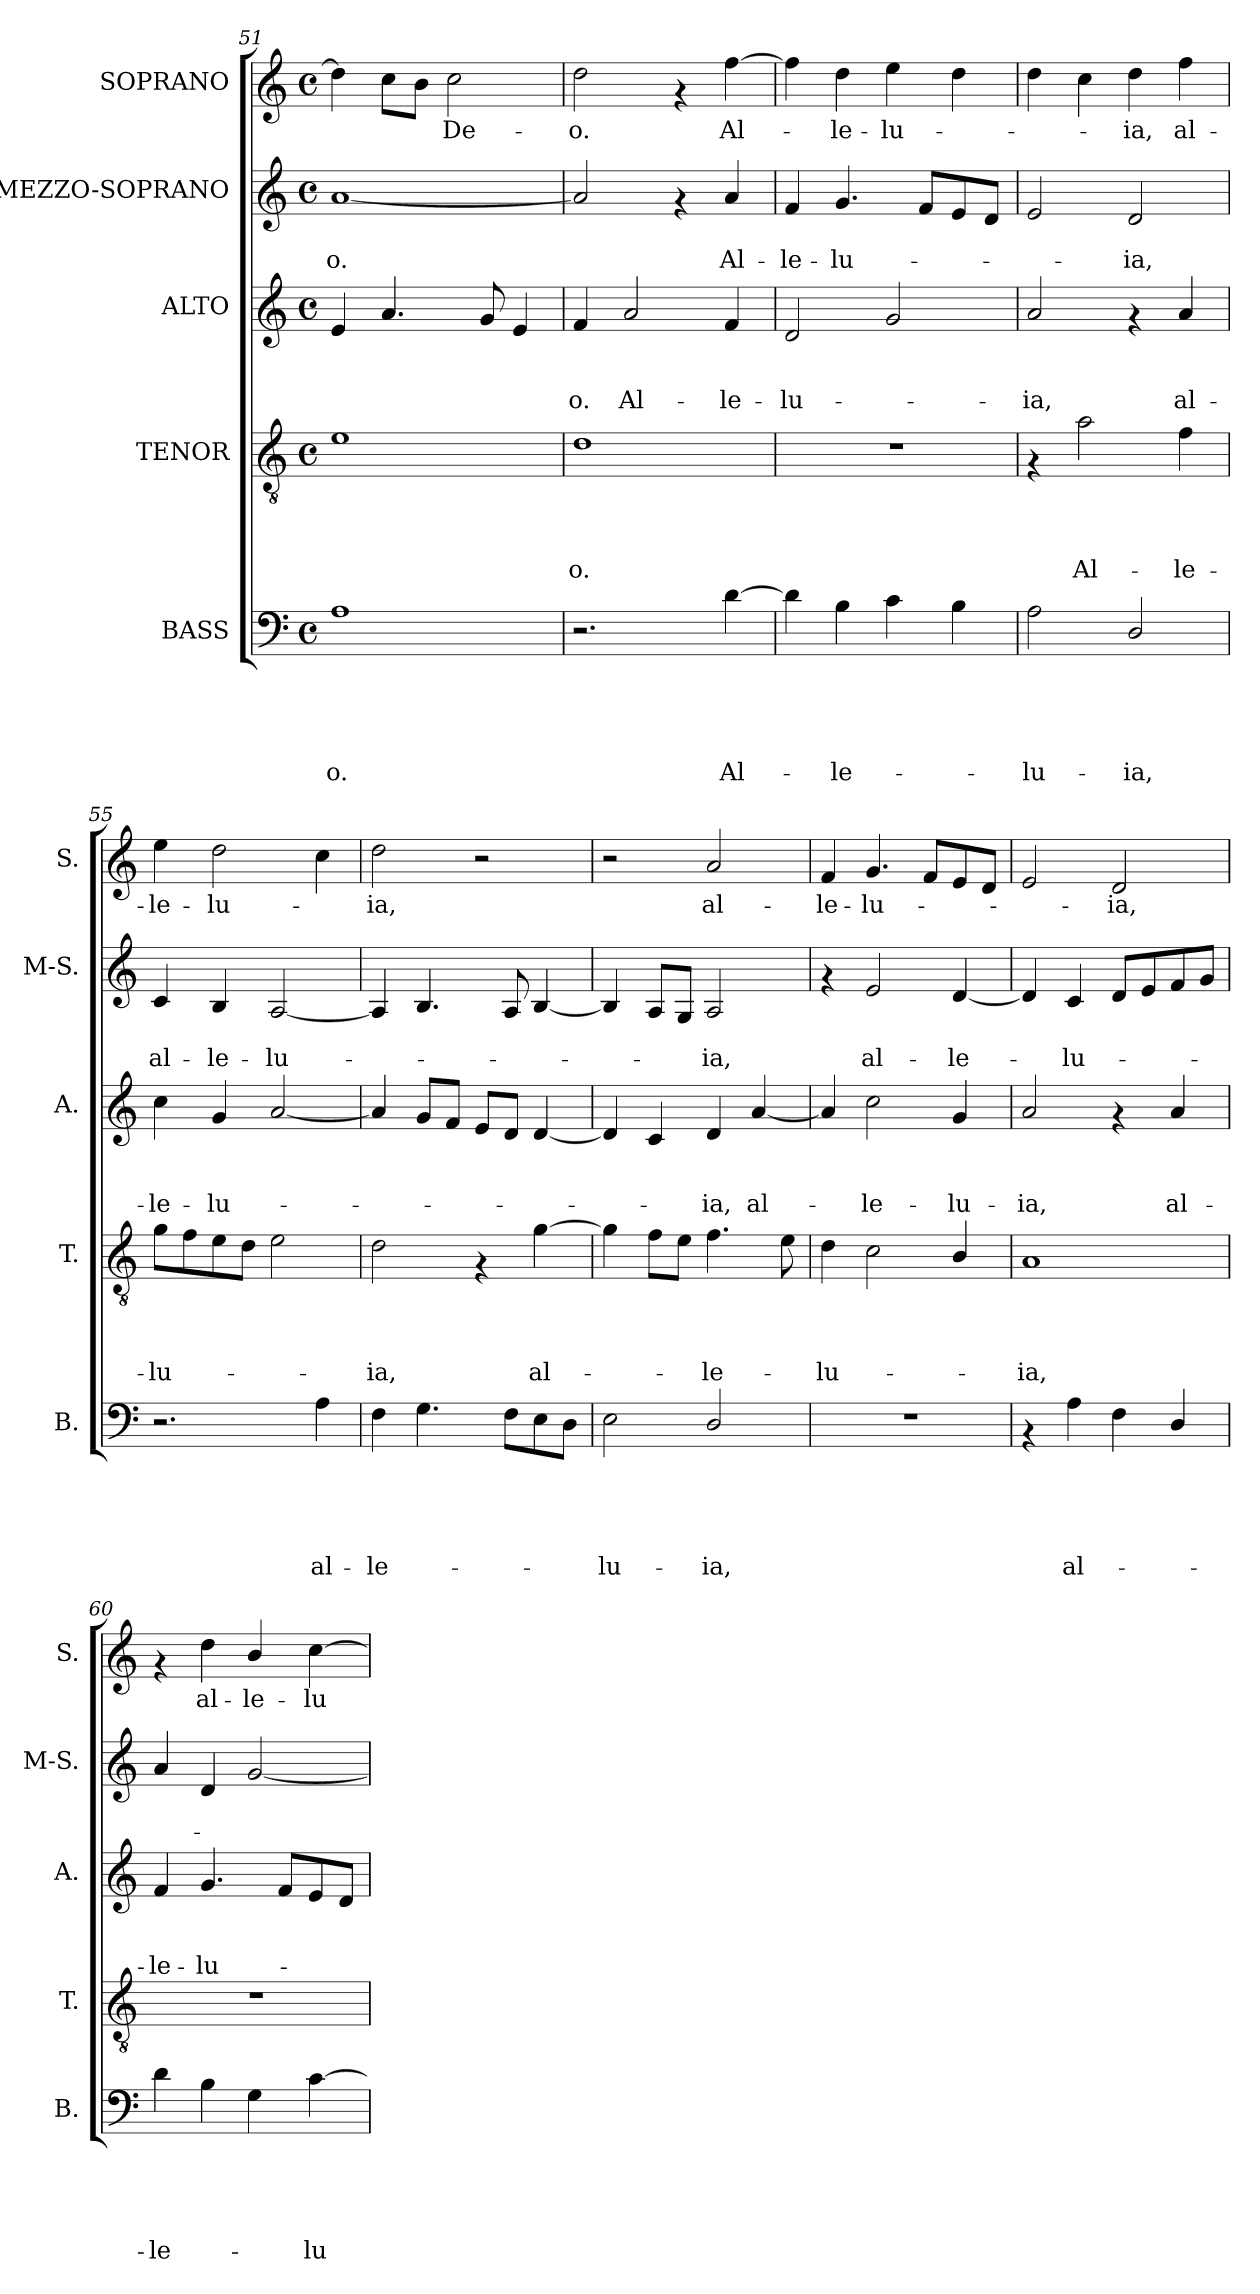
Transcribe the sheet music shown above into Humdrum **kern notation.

**kern	**text	**text	**text	**text	**text	**kern	**text	**text	**text	**text	**kern	**text	**text	**text	**kern	**text	**text	**kern	**text
*part5	*part5	*part5	*part5	*part5	*part5	*part4	*part4	*part4	*part4	*part4	*part3	*part3	*part3	*part3	*part2	*part2	*part2	*part1	*part1
*staff5	*staff5	*staff5	*staff5	*staff5	*staff5	*staff4	*staff4	*staff4	*staff4	*staff4	*staff3	*staff3	*staff3	*staff3	*staff2	*staff2	*staff2	*staff1	*staff1
*I"BASS	*	*	*	*	*	*I"TENOR	*	*	*	*	*I"ALTO	*	*	*	*I"MEZZO-SOPRANO	*	*	*I"SOPRANO	*
*I'B.	*	*	*	*	*	*I'T.	*	*	*	*	*I'A.	*	*	*	*I'M-S.	*	*	*I'S.	*
*clefF4	*	*	*	*	*	*clefGv2	*	*	*	*	*clefG2	*	*	*	*clefG2	*	*	*clefG2	*
*k[]	*	*	*	*	*	*k[]	*	*	*	*	*k[]	*	*	*	*k[]	*	*	*k[]	*
*C:	*	*	*	*	*	*C:	*	*	*	*	*C:	*	*	*	*C:	*	*	*C:	*
*M4/4	*	*	*	*	*	*M4/4	*	*	*	*	*M4/4	*	*	*	*M4/4	*	*	*M4/4	*
*met(c)	*	*	*	*	*	*met(c)	*	*	*	*	*met(c)	*	*	*	*met(c)	*	*	*met(c)	*
=51	=51	=51	=51	=51	=51	=51	=51	=51	=51	=51	=51	=51	=51	=51	=51	=51	=51	=51	=51
!	!	!	!	!	!LO:LY:b	!	!	!	!	!	!	!	!	!	!	!	!LO:LY:b	!	!
1A	.	.	.	.	-o.	1e	.	.	.	.	4e/	.	.	.	[<1a	.	-o.	4dd\]	.
.	.	.	.	.	.	.	.	.	.	.	4.a/	.	.	.	.	.	.	8cc\L	.
.	.	.	.	.	.	.	.	.	.	.	.	.	.	.	.	.	.	8b\J	.
!	!	!	!	!	!	!	!	!	!	!	!	!	!	!	!	!	!	!	!LO:LY:b
.	.	.	.	.	.	.	.	.	.	.	.	.	.	.	.	.	.	2cc\	De-
.	.	.	.	.	.	.	.	.	.	.	8g/	.	.	.	.	.	.	.	.
.	.	.	.	.	.	.	.	.	.	.	4e/	.	.	.	.	.	.	.	.
=52	=52	=52	=52	=52	=52	=52	=52	=52	=52	=52	=52	=52	=52	=52	=52	=52	=52	=52	=52
!	!	!	!	!	!	!	!	!	!	!LO:LY:b	!	!	!	!LO:LY:b	!	!	!	!	!LO:LY:b
2.r	.	.	.	.	.	1d	.	.	.	-o.	4f/	.	.	-o.	2a/]	.	.	2dd\	-o.
!	!	!	!	!	!	!	!	!	!	!	!	!	!	!LO:LY:b	!	!	!	!	!
.	.	.	.	.	.	.	.	.	.	.	2a/	.	.	Al-	.	.	.	.	.
.	.	.	.	.	.	.	.	.	.	.	.	.	.	.	4rf	.	.	4rf	.
!	!	!	!	!	!LO:LY:b	!	!	!	!	!	!	!	!	!LO:LY:b	!	!	!LO:LY:b	!	!LO:LY:b
[>4d\	.	.	.	.	Al-	.	.	.	.	.	4f/	.	.	-le-	4a/	.	Al-	[>4ff\	Al-
=53	=53	=53	=53	=53	=53	=53	=53	=53	=53	=53	=53	=53	=53	=53	=53	=53	=53	=53	=53
!	!	!	!	!	!	!	!	!	!	!	!	!	!	!LO:LY:b	!	!	!LO:LY:b	!	!
4d\]	.	.	.	.	.	1r	.	.	.	.	2d/	.	.	-lu-	4f/	.	-le-	4ff\]	.
!	!	!	!	!	!LO:LY:b	!	!	!	!	!	!	!	!	!	!	!	!LO:LY:b	!	!LO:LY:b
4B\	.	.	.	.	-le-	.	.	.	.	.	.	.	.	.	4.g/	.	-lu-	4dd\	-le-
!	!	!	!	!	!	!	!	!	!	!	!	!	!	!	!	!	!	!	!LO:LY:b
4c\	.	.	.	.	.	.	.	.	.	.	2g/	.	.	.	.	.	.	4ee\	-lu-
.	.	.	.	.	.	.	.	.	.	.	.	.	.	.	8f/L	.	.	.	.
4B\	.	.	.	.	.	.	.	.	.	.	.	.	.	.	8e/	.	.	4dd\	.
.	.	.	.	.	.	.	.	.	.	.	.	.	.	.	8d/J	.	.	.	.
!!LO:PB:g=z
=54	=54	=54	=54	=54	=54	=54	=54	=54	=54	=54	=54	=54	=54	=54	=54	=54	=54	=54	=54
!	!	!	!	!	!LO:LY:b	!	!	!	!	!	!	!	!	!LO:LY:b	!	!	!	!	!
2A\	.	.	.	.	-lu-	4rF	.	.	.	.	2a/	.	.	-ia,	2e/	.	.	4dd\	.
!	!	!	!	!	!	!	!	!	!	!LO:LY:b	!	!	!	!	!	!	!	!	!
.	.	.	.	.	.	2a\	.	.	.	Al-	.	.	.	.	.	.	.	4cc\	.
!	!	!	!	!	!LO:LY:b	!	!	!	!	!	!	!	!	!	!	!	!LO:LY:b	!	!LO:LY:b
2D/	.	.	.	.	-ia,	.	.	.	.	.	4rf	.	.	.	2d/	.	-ia,	4dd\	-ia,
!	!	!	!	!	!	!	!	!	!	!LO:LY:b	!	!	!	!LO:LY:b	!	!	!	!	!LO:LY:b
.	.	.	.	.	.	4f\	.	.	.	-le-	4a/	.	.	al-	.	.	.	4ff\	al-
=55	=55	=55	=55	=55	=55	=55	=55	=55	=55	=55	=55	=55	=55	=55	=55	=55	=55	=55	=55
!	!	!	!	!	!	!	!	!	!	!LO:LY:b	!	!	!	!LO:LY:b	!	!	!LO:LY:b	!	!LO:LY:b
2.r	.	.	.	.	.	8g\L	.	.	.	-lu-	4cc\	.	.	-le-	4c/	.	al-	4ee\	-le-
.	.	.	.	.	.	8f\	.	.	.	.	.	.	.	.	.	.	.	.	.
!	!	!	!	!	!	!	!	!	!	!	!	!	!	!LO:LY:b	!	!	!LO:LY:b	!	!LO:LY:b
.	.	.	.	.	.	8e\	.	.	.	.	4g/	.	.	-lu-	4B/	.	-le-	2dd\	-lu-
.	.	.	.	.	.	8d\J	.	.	.	.	.	.	.	.	.	.	.	.	.
!	!	!	!	!	!	!	!	!	!	!	!	!	!	!	!	!	!LO:LY:b	!	!
.	.	.	.	.	.	2e\	.	.	.	.	[<2a/	.	.	.	[<2A/	.	-lu-	.	.
!	!	!	!	!	!LO:LY:b	!	!	!	!	!	!	!	!	!	!	!	!	!	!
4A\	.	.	.	.	al-	.	.	.	.	.	.	.	.	.	.	.	.	4cc\	.
=56	=56	=56	=56	=56	=56	=56	=56	=56	=56	=56	=56	=56	=56	=56	=56	=56	=56	=56	=56
!	!	!	!	!	!LO:LY:b	!	!	!	!	!LO:LY:b	!	!	!	!	!	!	!	!	!LO:LY:b
4F\	.	.	.	.	-le-	2d\	.	.	.	-ia,	4a/]	.	.	.	4A/]	.	.	2dd\	-ia,
4.G\	.	.	.	.	.	.	.	.	.	.	8g/L	.	.	.	4.B/	.	.	.	.
.	.	.	.	.	.	.	.	.	.	.	8f/J	.	.	.	.	.	.	.	.
.	.	.	.	.	.	4rF	.	.	.	.	8e/L	.	.	.	.	.	.	2r	.
8F\L	.	.	.	.	.	.	.	.	.	.	8d/J	.	.	.	8A/	.	.	.	.
!	!	!	!	!	!	!	!	!	!	!LO:LY:b	!	!	!	!	!	!	!	!	!
8E\	.	.	.	.	.	[>4g\	.	.	.	al-	[<4d/	.	.	.	[<4B/	.	.	.	.
8D\J	.	.	.	.	.	.	.	.	.	.	.	.	.	.	.	.	.	.	.
=57	=57	=57	=57	=57	=57	=57	=57	=57	=57	=57	=57	=57	=57	=57	=57	=57	=57	=57	=57
!	!	!	!	!	!LO:LY:b	!	!	!	!	!	!	!	!	!	!	!	!	!	!
2E\	.	.	.	.	-lu-	4g\]	.	.	.	.	4d/]	.	.	.	4B/]	.	.	2r	.
.	.	.	.	.	.	8f\L	.	.	.	.	4c/	.	.	.	8A/L	.	.	.	.
.	.	.	.	.	.	8e\J	.	.	.	.	.	.	.	.	8G/J	.	.	.	.
!	!	!	!	!	!LO:LY:b	!	!	!	!	!LO:LY:b	!	!	!	!LO:LY:b	!	!	!LO:LY:b	!	!LO:LY:b
2D/	.	.	.	.	-ia,	4.f\	.	.	.	-le-	4d/	.	.	-ia,	2A/	.	-ia,	2a/	al-
!	!	!	!	!	!	!	!	!	!	!	!	!	!	!LO:LY:b	!	!	!	!	!
.	.	.	.	.	.	.	.	.	.	.	[<4a/	.	.	al-	.	.	.	.	.
.	.	.	.	.	.	8e\	.	.	.	.	.	.	.	.	.	.	.	.	.
=58	=58	=58	=58	=58	=58	=58	=58	=58	=58	=58	=58	=58	=58	=58	=58	=58	=58	=58	=58
!	!	!	!	!	!	!	!	!	!	!LO:LY:b	!	!	!	!	!	!	!	!	!LO:LY:b
1r	.	.	.	.	.	4d\	.	.	.	-lu-	4a/]	.	.	.	4rf	.	.	4f/	-le-
!	!	!	!	!	!	!	!	!	!	!	!	!	!	!LO:LY:b	!	!	!LO:LY:b	!	!LO:LY:b
.	.	.	.	.	.	2c\	.	.	.	.	2cc\	.	.	-le-	2e/	.	al-	4.g/	-lu-
.	.	.	.	.	.	.	.	.	.	.	.	.	.	.	.	.	.	8f/L	.
!	!	!	!	!	!	!	!	!	!	!	!	!	!	!LO:LY:b	!	!	!LO:LY:b	!	!
.	.	.	.	.	.	4B/	.	.	.	.	4g/	.	.	-lu-	[>4d/	.	-le-	8e/	.
.	.	.	.	.	.	.	.	.	.	.	.	.	.	.	.	.	.	8d/J	.
!!LO:PB:g=z
=59	=59	=59	=59	=59	=59	=59	=59	=59	=59	=59	=59	=59	=59	=59	=59	=59	=59	=59	=59
!	!	!	!	!	!	!	!	!	!	!LO:LY:b	!	!	!	!LO:LY:b	!	!	!	!	!
4rAA	.	.	.	.	.	1A	.	.	.	-ia,	2a/	.	.	-ia,	4d/]	.	.	2e/	.
!	!	!	!	!	!LO:LY:b	!	!	!	!	!	!	!	!	!	!	!	!LO:LY:b	!	!
4A\	.	.	.	.	al-	.	.	.	.	.	.	.	.	.	4c/	.	-lu-	.	.
!	!	!	!	!	!	!	!	!	!	!	!	!	!	!	!	!	!	!	!LO:LY:b
4F\	.	.	.	.	.	.	.	.	.	.	4rf	.	.	.	8d/L	.	.	2d/	-ia,
.	.	.	.	.	.	.	.	.	.	.	.	.	.	.	8e/	.	.	.	.
!	!	!	!	!	!	!	!	!	!	!	!	!	!	!LO:LY:b	!	!	!	!	!
4D/	.	.	.	.	.	.	.	.	.	.	4a/	.	.	al-	8f/	.	.	.	.
.	.	.	.	.	.	.	.	.	.	.	.	.	.	.	8g/J	.	.	.	.
=60	=60	=60	=60	=60	=60	=60	=60	=60	=60	=60	=60	=60	=60	=60	=60	=60	=60	=60	=60
!	!	!	!	!	!LO:LY:b	!	!	!	!	!	!	!	!	!LO:LY:b	!	!	!	!	!
4d\	.	.	.	.	-le-	1r	.	.	.	.	4f/	.	.	-le-	4a/	.	.	4rf	.
!	!	!	!	!	!	!	!	!	!	!	!	!	!	!LO:LY:b	!	!	!	!	!LO:LY:b
4B\	.	.	.	.	.	.	.	.	.	.	4.g/	.	.	-lu-	4d/	.	.	4dd\	al-
!	!	!	!	!	!	!	!	!	!	!	!	!	!	!	!	!	!	!	!LO:LY:b
4G\	.	.	.	.	.	.	.	.	.	.	.	.	.	.	[<2g/	.	.	4b/	-le-
.	.	.	.	.	.	.	.	.	.	.	8f/L	.	.	.	.	.	.	.	.
!	!	!	!	!	!LO:LY:b	!	!	!	!	!	!	!	!	!	!	!	!	!	!LO:LY:b
[>4c\	.	.	.	.	-lu-	.	.	.	.	.	8e/	.	.	.	.	.	.	[>4cc\	-lu-
.	.	.	.	.	.	.	.	.	.	.	8d/J	.	.	.	.	.	.	.	.
=	=	=	=	=	=	=	=	=	=	=	=	=	=	=	=	=	=	=	=
*-	*-	*-	*-	*-	*-	*-	*-	*-	*-	*-	*-	*-	*-	*-	*-	*-	*-	*-	*-
